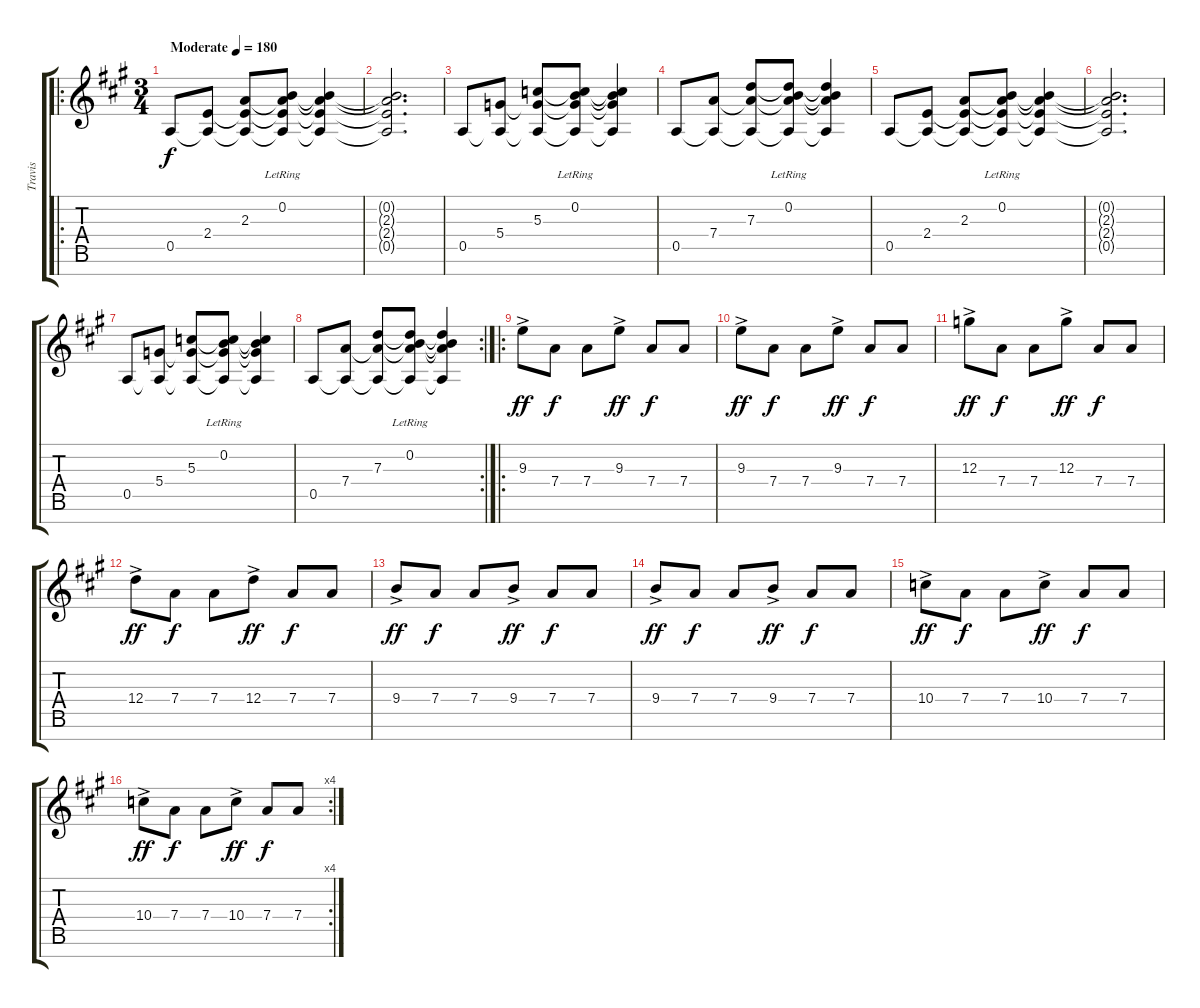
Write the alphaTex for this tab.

\track ("Travis" "Travis") {instrument distortionguitar}
\staff {score tabs}
\tuning (E4 B3 G3 D3 A2 E2 B1) {hide}
\ro
\ts (3 4)
\tempo (180 "Moderate")
\clef g2
\ks a
0.5.8{dy f instrument distortionguitar} (2.4 0.5{t}).8 (2.3 2.4{t} 0.5{t}).8 (0.2{lr} 2.3{t} 2.4{t} 0.5{t}).8 (0.2{t} 2.3{t} 2.4{t} 0.5{t}).4 |
(0.2{t} 2.3{t} 2.4{t} 0.5{t}).2{d} |
0.5.8 (5.4 0.5{t}).8 (5.3 5.4{t} 0.5{t}).8 (0.2{lr} 5.3{t} 5.4{t} 0.5{t}).8 (0.2{t} 5.3{t} 5.4{t} 0.5{t}).4 |
0.5.8 (7.4 0.5{t}).8 (7.3 7.4{t} 0.5{t}).8 (0.2{lr} 7.3{t} 7.4{t} 0.5{t}).8 (0.2{t} 7.3{t} 7.4{t} 0.5{t}).4 |
0.5.8 (2.4 0.5{t}).8 (2.3 2.4{t} 0.5{t}).8 (0.2{lr} 2.3{t} 2.4{t} 0.5{t}).8 (0.2{t} 2.3{t} 2.4{t} 0.5{t}).4 |
(0.2{t} 2.3{t} 2.4{t} 0.5{t}).2{d} |
0.5.8 (5.4 0.5{t}).8 (5.3 5.4{t} 0.5{t}).8 (0.2{lr} 5.3{t} 5.4{t} 0.5{t}).8 (0.2{t} 5.3{t} 5.4{t} 0.5{t}).4 |
\rc 2
0.5.8 (7.4 0.5{t}).8 (7.3 7.4{t} 0.5{t}).8 (0.2{lr} 7.3{t} 7.4{t} 0.5{t}).8 (0.2{t} 7.3{t} 7.4{t} 0.5{t}).4 |
\ro
9.3{ac}.8{dy ff} 7.4.8{dy f} 7.4.8 9.3{ac}.8{dy ff} 7.4.8{dy f} 7.4.8 |
9.3{ac}.8{dy ff} 7.4.8{dy f} 7.4.8 9.3{ac}.8{dy ff} 7.4.8{dy f} 7.4.8 |
12.3{ac}.8{dy ff} 7.4.8{dy f} 7.4.8 12.3{ac}.8{dy ff} 7.4.8{dy f} 7.4.8 |
12.4{ac}.8{dy ff} 7.4.8{dy f} 7.4.8 12.4{ac}.8{dy ff} 7.4.8{dy f} 7.4.8 |
9.4{ac}.8{dy ff} 7.4.8{dy f} 7.4.8 9.4{ac}.8{dy ff} 7.4.8{dy f} 7.4.8 |
9.4{ac}.8{dy ff} 7.4.8{dy f} 7.4.8 9.4{ac}.8{dy ff} 7.4.8{dy f} 7.4.8 |
10.4{ac}.8{dy ff} 7.4.8{dy f} 7.4.8 10.4{ac}.8{dy ff} 7.4.8{dy f} 7.4.8 |
\rc 4
10.4{ac}.8{dy ff} 7.4.8{dy f} 7.4.8 10.4{ac}.8{dy ff} 7.4.8{dy f} 7.4.8
